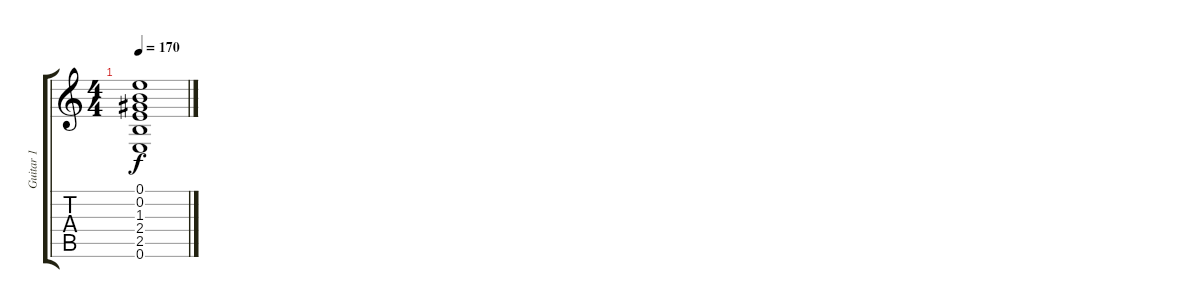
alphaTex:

\track ("Guitar 1" "Guitar 1") {instrument overdrivenguitar}
\staff {score tabs}
\tuning (E4 B3 G3 D3 A2 E2) {hide}
\ts (4 4)
\tempo 170
\clef g2
\ks c
(0.1 0.2 1.3 2.4 2.5 0.6).1{dy f}
